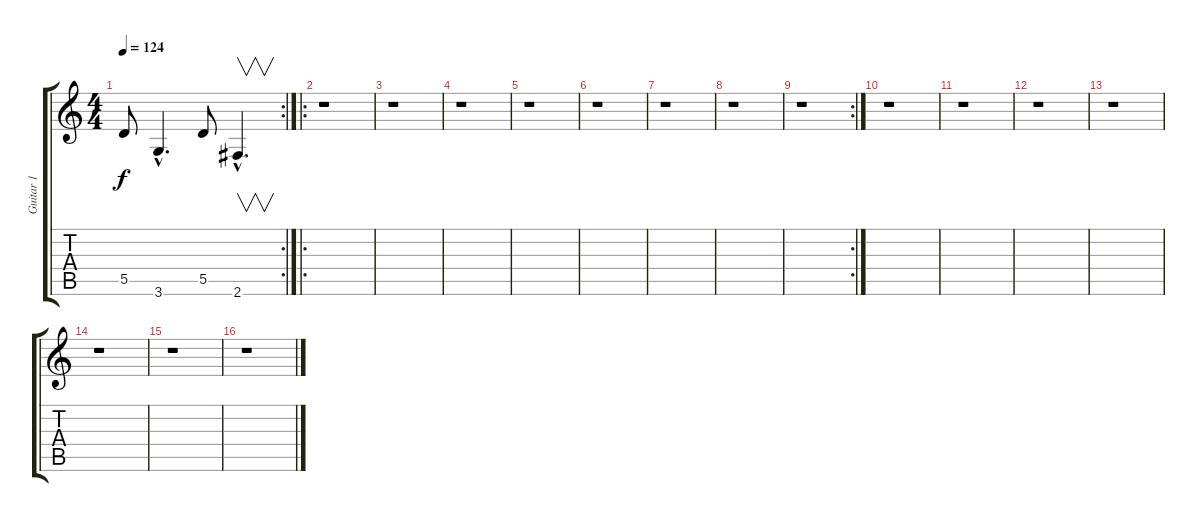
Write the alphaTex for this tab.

\track ("Guitar 1" "Guitar 1") {instrument overdrivenguitar}
\staff {score tabs}
\tuning (E4 B3 G3 D3 A2 E2) {hide}
\rc 2
\ts (4 4)
\tempo 124
\clef g2
\ks c
5.5.8{dy f} 3.6{hac}.4{d} 5.5.8 2.6{hac}.4{v d} |
\ro
r.1 |
r.1 |
r.1 |
r.1 |
r.1 |
r.1 |
r.1 |
\rc 2
r.1 |
r.1 |
r.1 |
r.1 |
r.1 |
r.1 |
r.1 |
r.1
